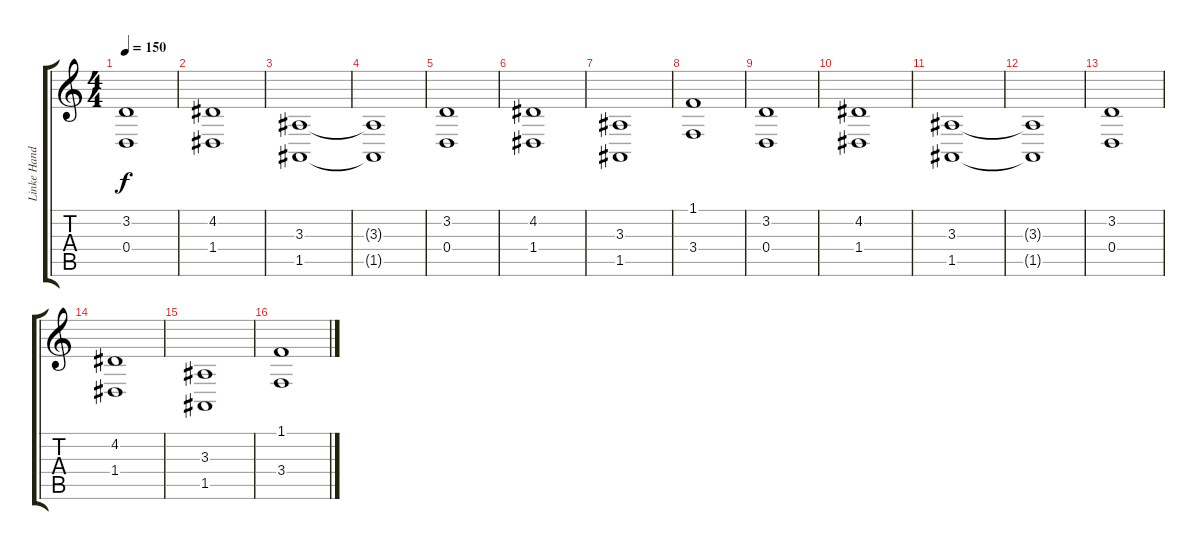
\track ("Linke Hand" "Linke Hand") {instrument acousticgrandpiano}
\staff {score tabs}
\tuning (E4 B3 G3 D3 A2 E2) {hide}
\ts (4 4)
\tempo 150
\clef g2
\ks c
(3.2 0.4).1{dy f} |
(4.2 1.4).1 |
(3.3 1.5).1 |
(3.3{t} 1.5{t}).1 |
(3.2 0.4).1 |
(4.2 1.4).1 |
(3.3 1.5).1 |
(1.1 3.4).1 |
(3.2 0.4).1 |
(4.2 1.4).1 |
(3.3 1.5).1 |
(3.3{t} 1.5{t}).1 |
(3.2 0.4).1 |
(4.2 1.4).1 |
(3.3 1.5).1 |
(1.1 3.4).1
